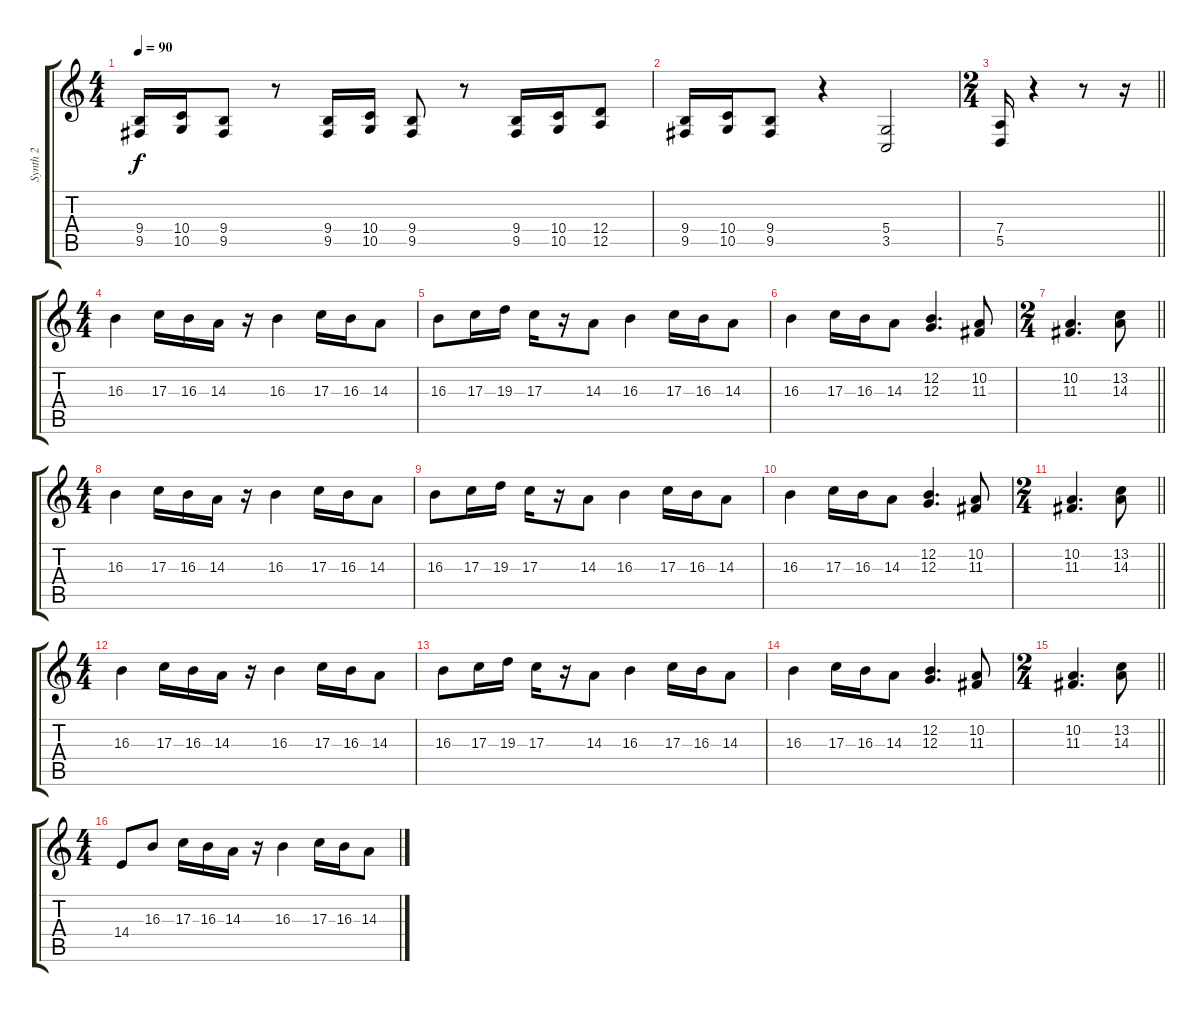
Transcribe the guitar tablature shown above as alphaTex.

\track ("Synth 2" "Synth 2") {instrument synthstrings2}
\staff {score tabs}
\tuning (E4 B3 G3 D3 A2 E2) {hide}
\ts (4 4)
\tempo 90
\clef g2
\ks c
(9.4 9.5).16{dy f} (10.4 10.5).16 (9.4 9.5).8 r.8 (9.4 9.5).16 (10.4 10.5).16 (9.4 9.5).8 r.8 (9.4 9.5).16 (10.4 10.5).16 (12.4 12.5).8 |
(9.4 9.5).16 (10.4 10.5).16 (9.4 9.5).8 r.4 (5.4 3.5).2 |
\ts (2 4)
\barLineRight lightlight
(7.4 5.5).16 r.4 r.8 r.16 |
\ts (4 4)
16.3.4 17.3.16 16.3.16 14.3.16 r.16 16.3.4 17.3.16 16.3.16 14.3.8 |
16.3.8 17.3.16 19.3.16 17.3.16 r.16 14.3.8 16.3.4 17.3.16 16.3.16 14.3.8 |
16.3.4 17.3.16 16.3.16 14.3.8 (12.2 12.3).4{d} (10.2 11.3).8 |
\ts (2 4)
\barLineRight lightlight
(10.2 11.3).4{d} (13.2 14.3).8 |
\ts (4 4)
16.3.4 17.3.16 16.3.16 14.3.16 r.16 16.3.4 17.3.16 16.3.16 14.3.8 |
16.3.8 17.3.16 19.3.16 17.3.16 r.16 14.3.8 16.3.4 17.3.16 16.3.16 14.3.8 |
16.3.4 17.3.16 16.3.16 14.3.8 (12.2 12.3).4{d} (10.2 11.3).8 |
\ts (2 4)
\barLineRight lightlight
(10.2 11.3).4{d} (13.2 14.3).8 |
\ts (4 4)
16.3.4 17.3.16 16.3.16 14.3.16 r.16 16.3.4 17.3.16 16.3.16 14.3.8 |
16.3.8 17.3.16 19.3.16 17.3.16 r.16 14.3.8 16.3.4 17.3.16 16.3.16 14.3.8 |
16.3.4 17.3.16 16.3.16 14.3.8 (12.2 12.3).4{d} (10.2 11.3).8 |
\ts (2 4)
\barLineRight lightlight
(10.2 11.3).4{d} (13.2 14.3).8 |
\ts (4 4)
14.4.8 16.3.8 17.3.16 16.3.16 14.3.16 r.16 16.3.4 17.3.16 16.3.16 14.3.8
